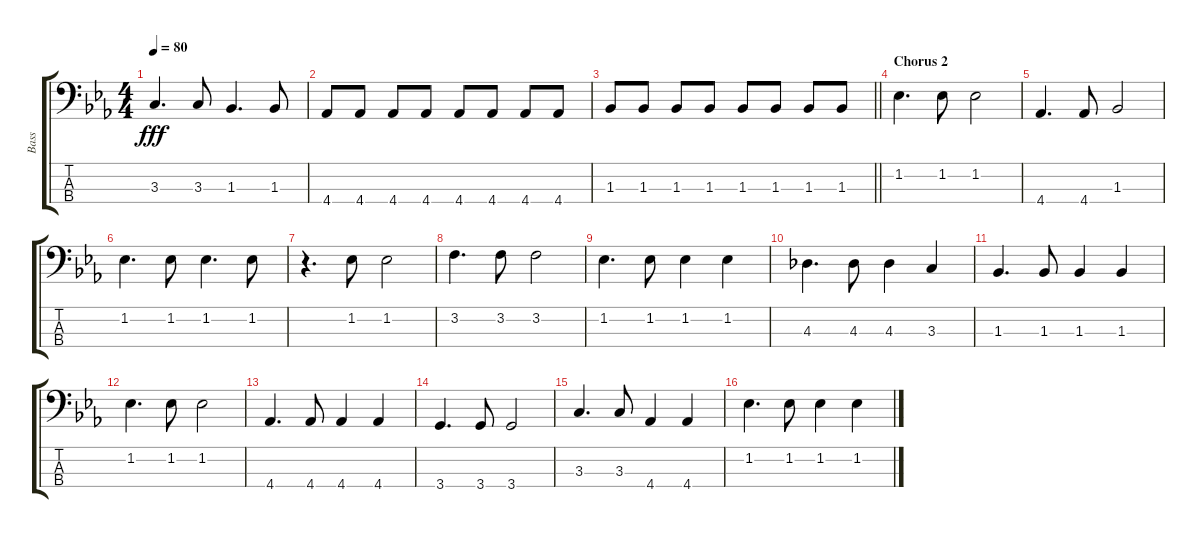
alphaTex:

\track ("Bass" "Bass") {instrument electricbassfinger}
\staff {score tabs}
\tuning (G2 D2 A1 E1) {hide}
\ts (4 4)
\tempo 80
\clef f4
\ks eb
3.3.4{d dy fff} 3.3.8 1.3.4{d} 1.3.8 |
4.4.8 4.4.8 4.4.8 4.4.8 4.4.8 4.4.8 4.4.8 4.4.8 |
\barLineRight lightlight
1.3.8 1.3.8 1.3.8 1.3.8 1.3.8 1.3.8 1.3.8 1.3.8 |
\section ("" "Chorus 2")
1.2.4{d} 1.2.8 1.2.2 |
4.4.4{d} 4.4.8 1.3.2 |
1.2.4{d} 1.2.8 1.2.4{d} 1.2.8 |
r.4{d} 1.2.8 1.2.2 |
3.2.4{d} 3.2.8 3.2.2 |
1.2.4{d} 1.2.8 1.2.4 1.2.4 |
4.3.4{d} 4.3.8 4.3.4 3.3.4 |
1.3.4{d} 1.3.8 1.3.4 1.3.4 |
1.2.4{d} 1.2.8 1.2.2 |
4.4.4{d} 4.4.8 4.4.4 4.4.4 |
3.4.4{d} 3.4.8 3.4.2 |
3.3.4{d} 3.3.8 4.4.4 4.4.4 |
1.2.4{d} 1.2.8 1.2.4 1.2.4
